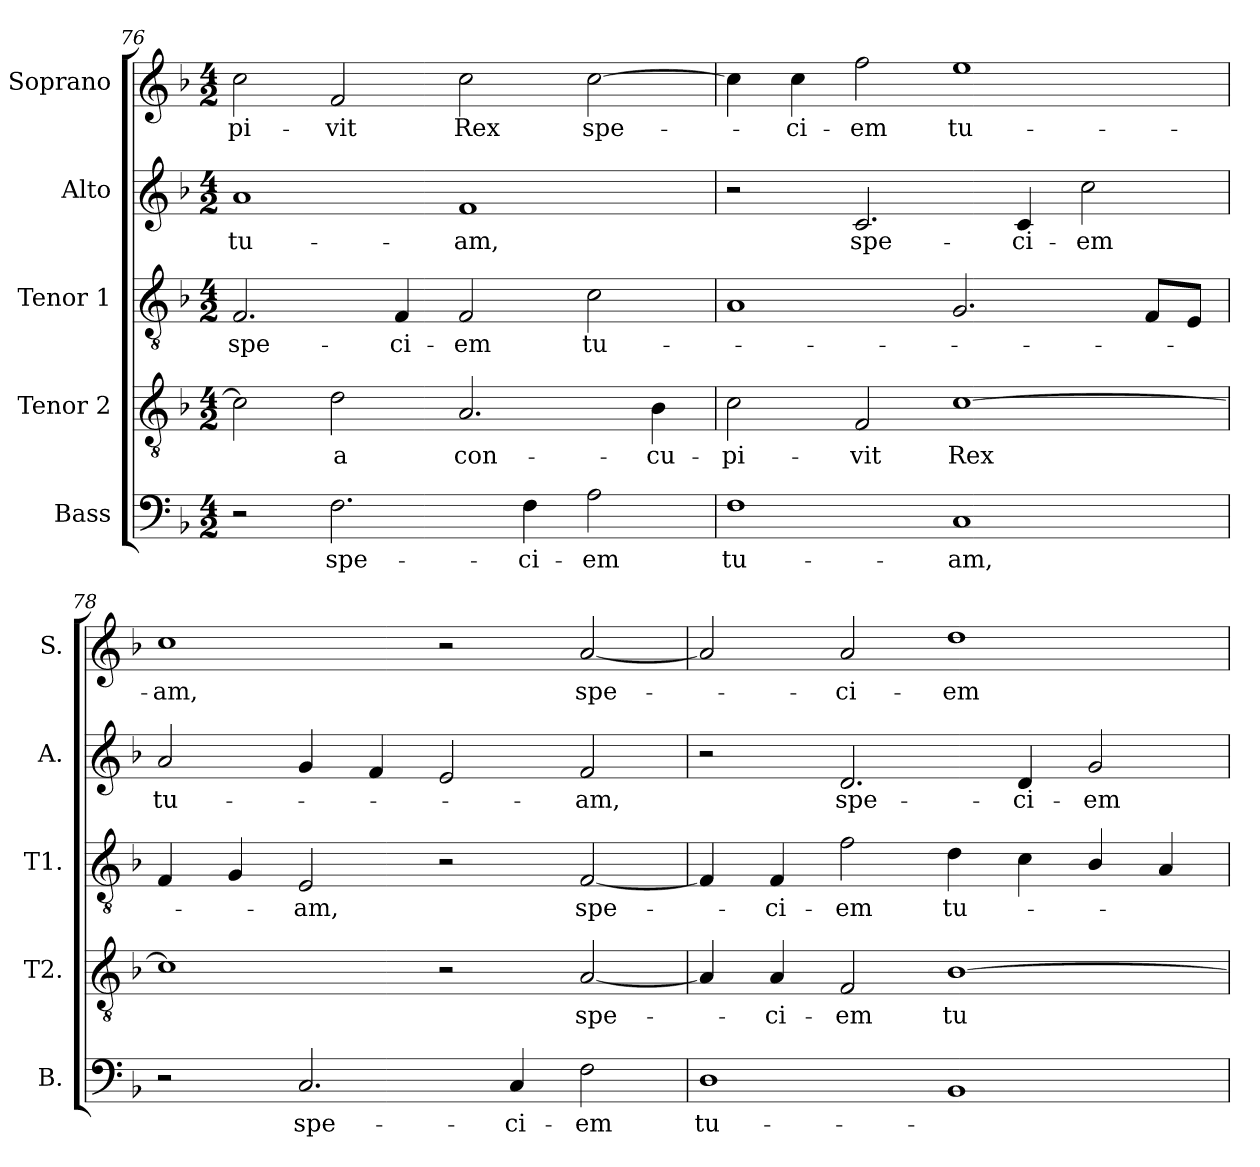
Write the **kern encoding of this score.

**kern	**text	**kern	**text	**kern	**text	**kern	**text	**kern	**text
*part5	*part5	*part4	*part4	*part3	*part3	*part2	*part2	*part1	*part1
*staff5	*staff5	*staff4	*staff4	*staff3	*staff3	*staff2	*staff2	*staff1	*staff1
*I"Bass	*	*I"Tenor 2	*	*I"Tenor 1	*	*I"Alto	*	*I"Soprano	*
*I'B.	*	*I'T2.	*	*I'T1.	*	*I'A.	*	*I'S.	*
!!LO:LB:g=z
*clefF4	*	*clefGv2	*	*clefGv2	*	*clefG2	*	*clefG2	*
*	*	*ITrd7c12	*	*ITrd7c12	*	*	*	*	*
*k[b-]	*	*k[b-]	*	*k[b-]	*	*k[b-]	*	*k[b-]	*
*F:	*	*F:	*	*F:	*	*F:	*	*F:	*
*M4/2	*	*M4/2	*	*M4/2	*	*M4/2	*	*M4/2	*
=76	=76	=76	=76	=76	=76	=76	=76	=76	=76
!	!	!	!	!	!LO:LY:b:color=#000000	!	!	!	!
!	!	!	!	!	!	!	!LO:LY:b:color=#000000	!	!
!	!	!	!	!	!	!	!	!	!LO:LY:b:color=#000000
2r	.	2Ci\]	.	2.FFi/	spe-	1ai	tu-	2cci\	-pi-
!	!LO:LY:b:color=#000000	!	!	!	!	!	!	!	!
!	!	!	!LO:LY:b:color=#000000	!	!	!	!	!	!
!	!	!	!	!	!	!	!	!	!LO:LY:b:color=#000000
2.Fi\	spe-	2Di\	-a	.	.	.	.	2fi/	-vit
!	!	!	!	!	!LO:LY:b:color=#000000	!	!	!	!
.	.	.	.	4FFi/	-ci-	.	.	.	.
!	!	!	!LO:LY:b:color=#000000	!	!	!	!	!	!
!	!	!	!	!	!LO:LY:b:color=#000000	!	!	!	!
!	!	!	!	!	!	!	!LO:LY:b:color=#000000	!	!
!	!	!	!	!	!	!	!	!	!LO:LY:b:color=#000000
.	.	2.AAi/	con-	2FFi/	-em	1fi	-am,	2cci\	Rex
!	!LO:LY:b:color=#000000	!	!	!	!	!	!	!	!
4Fi\	-ci-	.	.	.	.	.	.	.	.
!	!LO:LY:b:color=#000000	!	!	!	!	!	!	!	!
!	!	!	!	!	!LO:LY:b:color=#000000	!	!	!	!
!	!	!	!	!	!	!	!	!	!LO:LY:b:color=#000000
2Ai\	-em	.	.	2Ci\	tu-	.	.	[2cci\	spe-
!	!	!	!LO:LY:b:color=#000000	!	!	!	!	!	!
.	.	4BB-i\	-cu-	.	.	.	.	.	.
=77	=77	=77	=77	=77	=77	=77	=77	=77	=77
!	!LO:LY:b:color=#000000	!	!	!	!	!	!	!	!
!	!	!	!LO:LY:b:color=#000000	!	!	!	!	!	!
1Fi	tu-	2Ci\	-pi-	1AAi	.	2r	.	4cci\]	.
!	!	!	!	!	!	!	!	!	!LO:LY:b:color=#000000
.	.	.	.	.	.	.	.	4cci\	-ci-
!	!	!	!LO:LY:b:color=#000000	!	!	!	!	!	!
!	!	!	!	!	!	!	!LO:LY:b:color=#000000	!	!
!	!	!	!	!	!	!	!	!	!LO:LY:b:color=#000000
.	.	2FFi/	-vit	.	.	2.ci/	spe-	2ffi\	-em
!	!LO:LY:b:color=#000000	!	!	!	!	!	!	!	!
!	!	!	!LO:LY:b:color=#000000	!	!	!	!	!	!
!	!	!	!	!	!	!	!	!	!LO:LY:b:color=#000000
1Ci	-am,	[1Ci	Rex	2.GGi/	.	.	.	1eei	tu-
!	!	!	!	!	!	!	!LO:LY:b:color=#000000	!	!
.	.	.	.	.	.	4ci/	-ci-	.	.
!	!	!	!	!	!	!	!LO:LY:b:color=#000000	!	!
.	.	.	.	.	.	2cci\	-em	.	.
.	.	.	.	8FFi/L	.	.	.	.	.
.	.	.	.	8EEi/J	.	.	.	.	.
=78	=78	=78	=78	=78	=78	=78	=78	=78	=78
!	!	!	!	!	!	!	!LO:LY:b:color=#000000	!	!
!	!	!	!	!	!	!	!	!	!LO:LY:b:color=#000000
2r	.	1Ci]	.	4FFi/	.	2ai/	tu-	1cci	-am,
.	.	.	.	4GGi/	.	.	.	.	.
!	!LO:LY:b:color=#000000	!	!	!	!	!	!	!	!
!	!	!	!	!	!LO:LY:b:color=#000000	!	!	!	!
2.Ci/	spe-	.	.	2EEi/	-am,	4gi/	.	.	.
.	.	.	.	.	.	4fi/	.	.	.
.	.	2r	.	2r	.	2ei/	.	2r	.
!	!LO:LY:b:color=#000000	!	!	!	!	!	!	!	!
4Ci/	-ci-	.	.	.	.	.	.	.	.
!	!LO:LY:b:color=#000000	!	!	!	!	!	!	!	!
!	!	!	!LO:LY:b:color=#000000	!	!	!	!	!	!
!	!	!	!	!	!LO:LY:b:color=#000000	!	!	!	!
!	!	!	!	!	!	!	!LO:LY:b:color=#000000	!	!
!	!	!	!	!	!	!	!	!	!LO:LY:b:color=#000000
2Fi\	-em	[2AAi/	spe-	[2FFi/	spe-	2fi/	-am,	[2ai/	spe-
=79	=79	=79	=79	=79	=79	=79	=79	=79	=79
!	!LO:LY:b:color=#000000	!	!	!	!	!	!	!	!
1Di	tu-	4AAi/]	.	4FFi/]	.	2r	.	2ai/]	.
!	!	!	!LO:LY:b:color=#000000	!	!	!	!	!	!
!	!	!	!	!	!LO:LY:b:color=#000000	!	!	!	!
.	.	4AAi/	-ci-	4FFi/	-ci-	.	.	.	.
!	!	!	!LO:LY:b:color=#000000	!	!	!	!	!	!
!	!	!	!	!	!LO:LY:b:color=#000000	!	!	!	!
!	!	!	!	!	!	!	!LO:LY:b:color=#000000	!	!
!	!	!	!	!	!	!	!	!	!LO:LY:b:color=#000000
.	.	2FFi/	-em	2Fi\	-em	2.di/	spe-	2ai/	-ci-
!	!	!	!LO:LY:b:color=#000000	!	!	!	!	!	!
!	!	!	!	!	!LO:LY:b:color=#000000	!	!	!	!
!	!	!	!	!	!	!	!	!	!LO:LY:b:color=#000000
1BB-i	.	[1BB-i	tu-	4Di\	tu-	.	.	1ddi	-em
!	!	!	!	!	!	!	!LO:LY:b:color=#000000	!	!
.	.	.	.	4Ci\	.	4di/	-ci-	.	.
!	!	!	!	!	!	!	!LO:LY:b:color=#000000	!	!
.	.	.	.	4BB-i/	.	2gi/	-em	.	.
.	.	.	.	4AAi/	.	.	.	.	.
=	=	=	=	=	=	=	=	=	=
*-	*-	*-	*-	*-	*-	*-	*-	*-	*-
